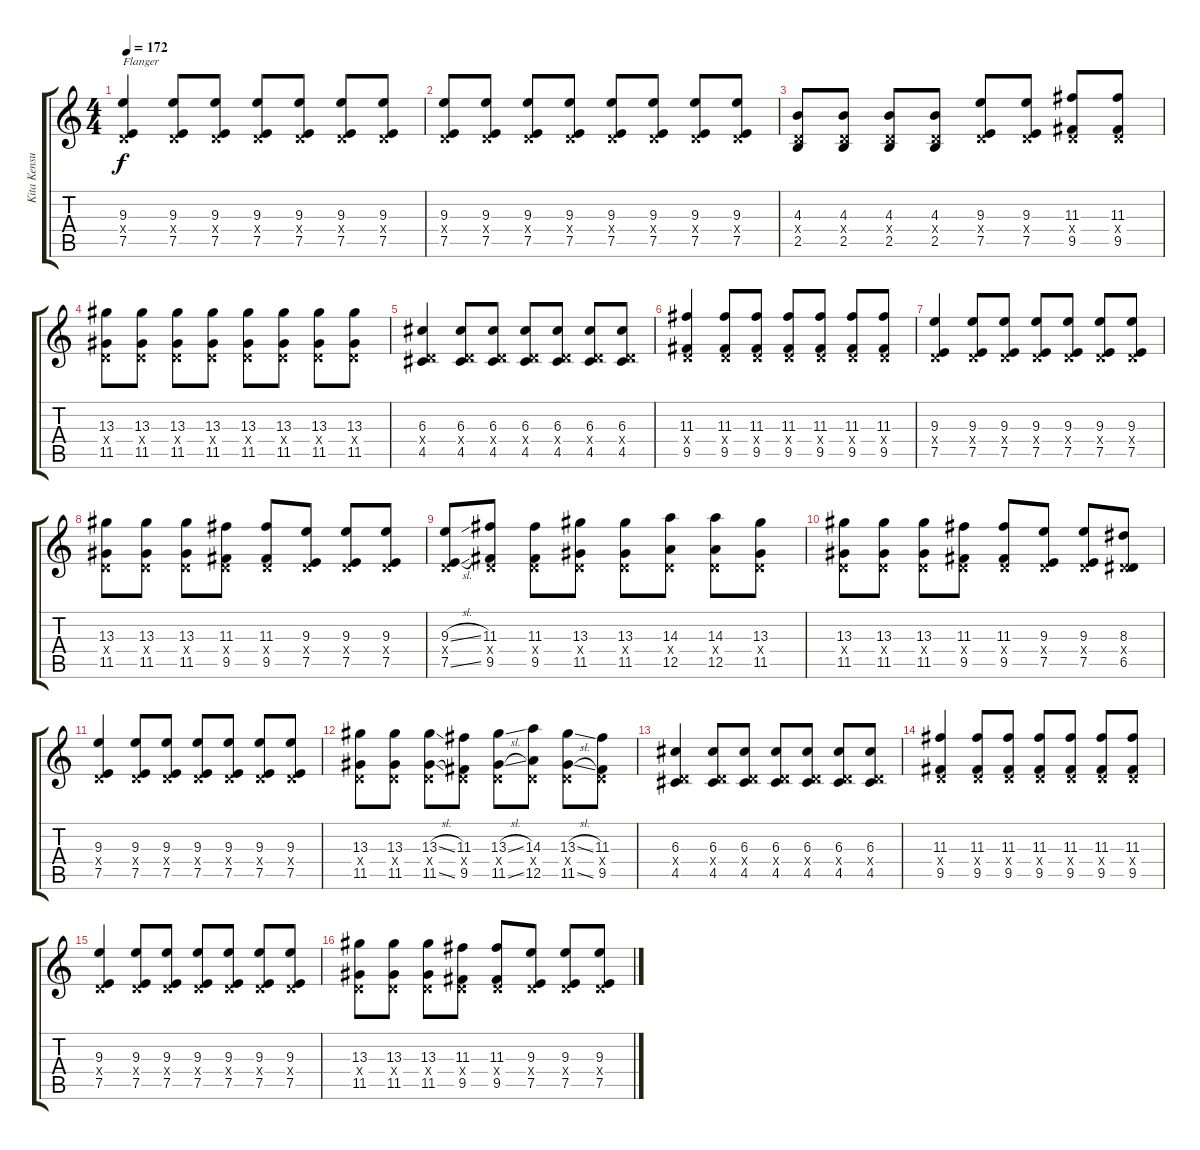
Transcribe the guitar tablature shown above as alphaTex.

\track ("Kita Kensuke" "Kita Kensu") {instrument distortionguitar}
\staff {score tabs}
\tuning (E4 B3 G3 D3 A2 E2) {hide}
\ts (4 4)
\tempo 172
\clef g2
\ks c
(9.3 0.4{x} 7.5).4{txt "Flanger" dy f} (9.3 0.4{x} 7.5).8 (9.3 0.4{x} 7.5).8 (9.3 0.4{x} 7.5).8 (9.3 0.4{x} 7.5).8 (9.3 0.4{x} 7.5).8 (9.3 0.4{x} 7.5).8 |
(9.3 0.4{x} 7.5).8 (9.3 0.4{x} 7.5).8 (9.3 0.4{x} 7.5).8 (9.3 0.4{x} 7.5).8 (9.3 0.4{x} 7.5).8 (9.3 0.4{x} 7.5).8 (9.3 0.4{x} 7.5).8 (9.3 0.4{x} 7.5).8 |
(4.3 0.4{x} 2.5).8 (4.3 0.4{x} 2.5).8 (4.3 0.4{x} 2.5).8 (4.3 0.4{x} 2.5).8 (9.3 0.4{x} 7.5).8 (9.3 0.4{x} 7.5).8 (11.3 0.4{x} 9.5).8 (11.3 0.4{x} 9.5).8 |
(13.3 0.4{x} 11.5).8 (13.3 0.4{x} 11.5).8 (13.3 0.4{x} 11.5).8 (13.3 0.4{x} 11.5).8 (13.3 0.4{x} 11.5).8 (13.3 0.4{x} 11.5).8 (13.3 0.4{x} 11.5).8 (13.3 0.4{x} 11.5).8 |
(6.3 0.4{x} 4.5).4 (6.3 0.4{x} 4.5).8 (6.3 0.4{x} 4.5).8 (6.3 0.4{x} 4.5).8 (6.3 0.4{x} 4.5).8 (6.3 0.4{x} 4.5).8 (6.3 0.4{x} 4.5).8 |
(11.3 0.4{x} 9.5).4 (11.3 0.4{x} 9.5).8 (11.3 0.4{x} 9.5).8 (11.3 0.4{x} 9.5).8 (11.3 0.4{x} 9.5).8 (11.3 0.4{x} 9.5).8 (11.3 0.4{x} 9.5).8 |
(9.3 0.4{x} 7.5).4 (9.3 0.4{x} 7.5).8 (9.3 0.4{x} 7.5).8 (9.3 0.4{x} 7.5).8 (9.3 0.4{x} 7.5).8 (9.3 0.4{x} 7.5).8 (9.3 0.4{x} 7.5).8 |
(13.3 0.4{x} 11.5).8 (13.3 0.4{x} 11.5).8 (13.3 0.4{x} 11.5).8 (11.3 0.4{x} 9.5).8 (11.3 0.4{x} 9.5).8 (9.3 0.4{x} 7.5).8 (9.3 0.4{x} 7.5).8 (9.3 0.4{x} 7.5).8 |
(9.3{sl} 0.4{x} 7.5{sl}).8 (11.3 0.4{x} 9.5).8 (11.3 0.4{x} 9.5).8 (13.3 0.4{x} 11.5).8 (13.3 0.4{x} 11.5).8 (14.3 0.4{x} 12.5).8 (14.3 0.4{x} 12.5).8 (13.3 0.4{x} 11.5).8 |
(13.3 0.4{x} 11.5).8 (13.3 0.4{x} 11.5).8 (13.3 0.4{x} 11.5).8 (11.3 0.4{x} 9.5).8 (11.3 0.4{x} 9.5).8 (9.3 0.4{x} 7.5).8 (9.3 0.4{x} 7.5).8 (8.3 0.4{x} 6.5).8 |
(9.3 0.4{x} 7.5).4 (9.3 0.4{x} 7.5).8 (9.3 0.4{x} 7.5).8 (9.3 0.4{x} 7.5).8 (9.3 0.4{x} 7.5).8 (9.3 0.4{x} 7.5).8 (9.3 0.4{x} 7.5).8 |
(13.3 0.4{x} 11.5).8 (13.3 0.4{x} 11.5).8 (13.3{sl} 0.4{x} 11.5{sl}).8 (11.3 0.4{x} 9.5).8 (13.3{sl} 0.4{x} 11.5{sl}).8 (14.3 0.4{x} 12.5).8 (13.3{sl} 0.4{x} 11.5{sl}).8 (11.3 0.4{x} 9.5).8 |
(6.3 0.4{x} 4.5).4 (6.3 0.4{x} 4.5).8 (6.3 0.4{x} 4.5).8 (6.3 0.4{x} 4.5).8 (6.3 0.4{x} 4.5).8 (6.3 0.4{x} 4.5).8 (6.3 0.4{x} 4.5).8 |
(11.3 0.4{x} 9.5).4 (11.3 0.4{x} 9.5).8 (11.3 0.4{x} 9.5).8 (11.3 0.4{x} 9.5).8 (11.3 0.4{x} 9.5).8 (11.3 0.4{x} 9.5).8 (11.3 0.4{x} 9.5).8 |
(9.3 0.4{x} 7.5).4 (9.3 0.4{x} 7.5).8 (9.3 0.4{x} 7.5).8 (9.3 0.4{x} 7.5).8 (9.3 0.4{x} 7.5).8 (9.3 0.4{x} 7.5).8 (9.3 0.4{x} 7.5).8 |
(13.3 0.4{x} 11.5).8 (13.3 0.4{x} 11.5).8 (13.3 0.4{x} 11.5).8 (11.3 0.4{x} 9.5).8 (11.3 0.4{x} 9.5).8 (9.3 0.4{x} 7.5).8 (9.3 0.4{x} 7.5).8 (9.3 0.4{x} 7.5).8
